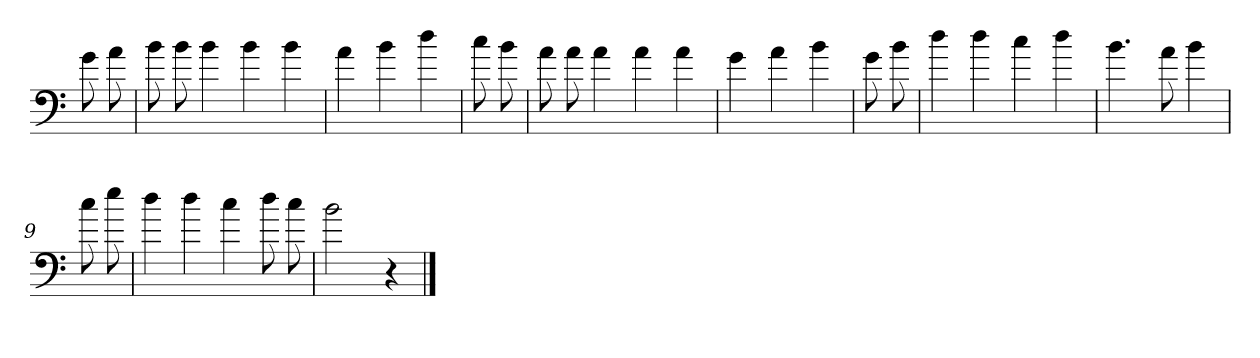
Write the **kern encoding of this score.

**kern
*part1
*staff1
*clefF4
*k[]
=
8g
8a
=1
8b
8b
4b
4b
4b
=2
4a
4b
4dd
=3
8cc
8b
=4
8a
8a
4a
4a
4a
=5
4g
4a
4b
=6
8g
8b
=7
4dd
4dd
4cc
4dd
=8
4.b
8a
4b
=9
8cc
8ee
=10
4dd
4dd
4cc
8dd
8cc
=11
2b
4r
==
*-
